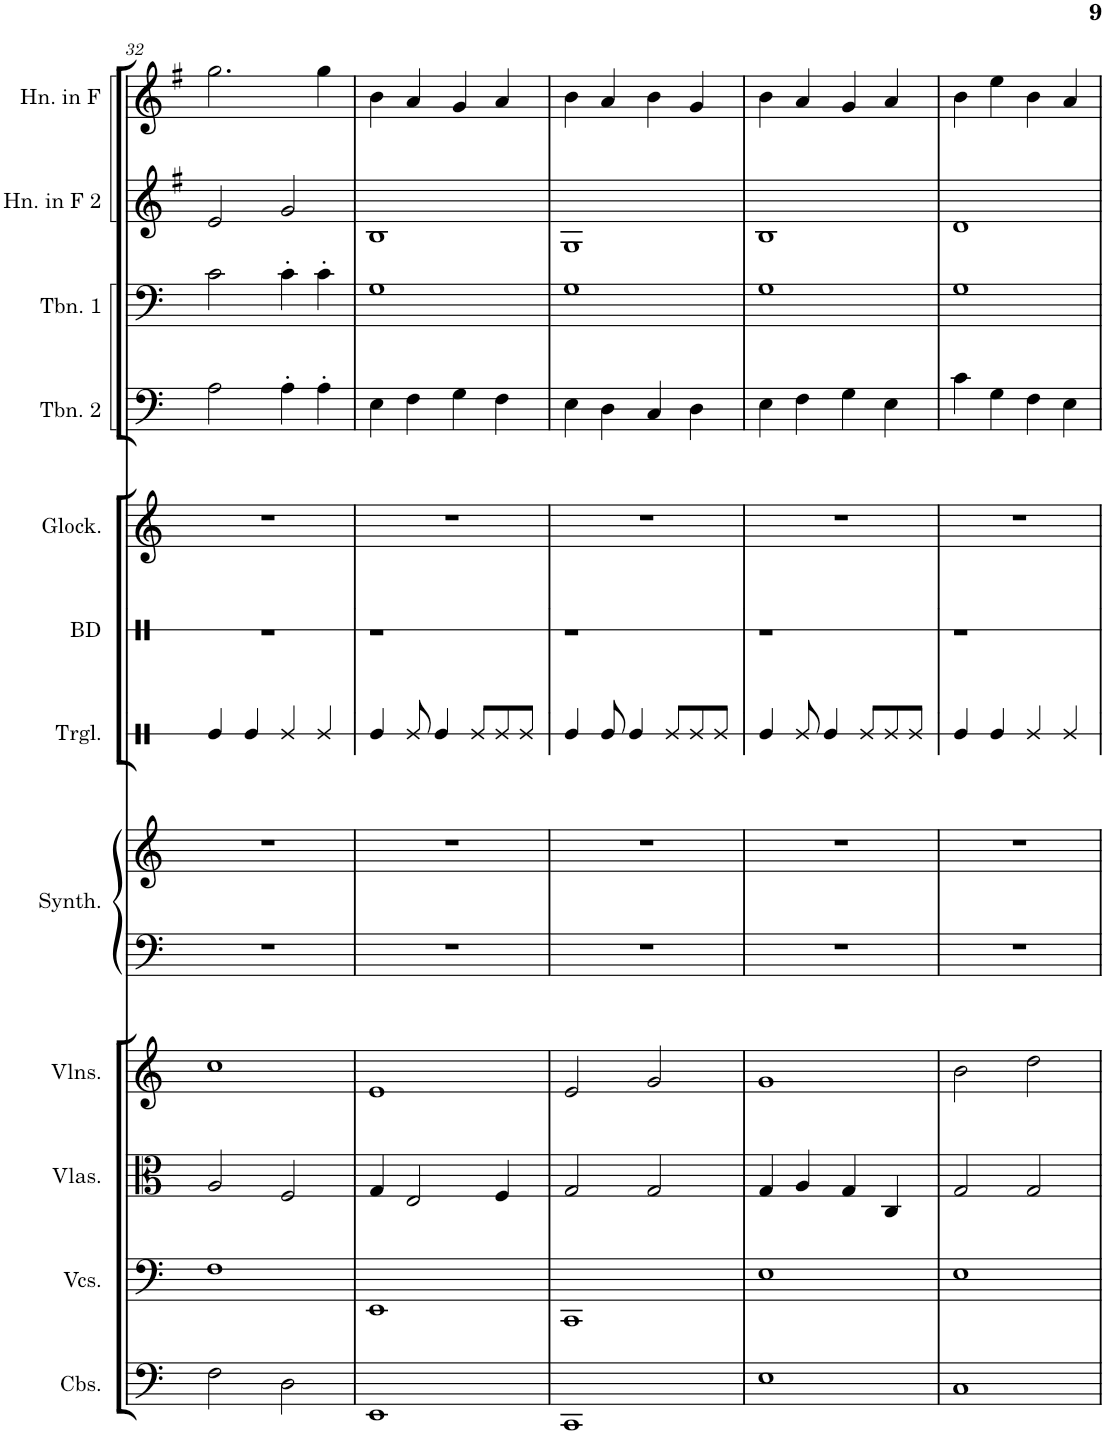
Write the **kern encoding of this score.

**kern	**kern	**kern	**kern	**kern	**kern	**kern	**kern	**kern	**kern	**kern	**kern	**kern
*part12	*part11	*part10	*part9	*part8	*part8	*part7	*part6	*part5	*part4	*part3	*part2	*part1
*staff13	*staff12	*staff11	*staff10	*staff9	*staff8	*staff7	*staff6	*staff5	*staff4	*staff3	*staff2	*staff1
*I"Contrabasses	*I"Violoncellos	*I"Violas	*I"Violins	*I"Warm Synthesizer	*	*I"Triangle	*I"Bass Drum	*I"Glockenspiel	*I"Trombone 2	*I"Trombone 1	*I"Horn in F 2	*I"Horn in F
*I'Cbs.	*I'Vcs.	*I'Vlas.	*I'Vlns.	*I'Synth.	*	*I'Trgl.	*I'BD	*I'Glock.	*I'Tbn. 2	*I'Tbn. 1	*I'Hn. in F 2	*I'Hn. in F
!!LO:PB:g=z
*clefF4	*clefF4	*clefC3	*clefG2	*clefF4	*clefG2	*clefX	*clefX	*clefG2	*clefF4	*clefF4	*clefG2	*clefG2
*Trd7c12	*	*	*	*	*	*	*	*Trd-14c-24	*	*	*Trd4c7	*Trd4c7
*k[]	*k[]	*k[]	*k[]	*k[]	*k[]	*k[]	*k[]	*k[]	*k[]	*k[]	*k[f#]	*k[f#]
*M4/4	*M4/4	*M4/4	*M4/4	*M4/4	*M4/4	*M4/4	*M4/4	*M4/4	*M4/4	*M4/4	*M4/4	*M4/4
=32	=32	=32	=32	=32	=32	=32	=32	=32	=32	=32	=32	=32
2F\	1F	2A/	1cc	1r	1r	4Re/	1r	1r	2A\	2c\	2e/	2.gg\
.	.	.	.	.	.	4Re/	.	.	.	.	.	.
2D\	.	2F/	.	.	.	4Re/	.	.	4A'\	4c'\	2g/	.
.	.	.	.	.	.	4Re/	.	.	4A'\	4c'\	.	4gg\
=33	=33	=33	=33	=33	=33	=33	=33	=33	=33	=33	=33	=33
1EE	1EE	4G/	1e	1r	1r	4Re/	1r	1r	4E\	1G	1B	4b\
.	.	2E/	.	.	.	8Re/	.	.	4F\	.	.	4a/
.	.	.	.	.	.	4Re/	.	.	.	.	.	.
.	.	.	.	.	.	.	.	.	4G\	.	.	4g/
.	.	.	.	.	.	8Re/L	.	.	.	.	.	.
.	.	4F/	.	.	.	8Re/	.	.	4F\	.	.	4a/
.	.	.	.	.	.	8Re/J	.	.	.	.	.	.
=34	=34	=34	=34	=34	=34	=34	=34	=34	=34	=34	=34	=34
1CC	1CC	2G/	2e/	1r	1r	4Re/	1r	1r	4E\	1G	1G	4b\
.	.	.	.	.	.	8Re/	.	.	4D\	.	.	4a/
.	.	.	.	.	.	4Re/	.	.	.	.	.	.
.	.	2G/	2g/	.	.	.	.	.	4C/	.	.	4b\
.	.	.	.	.	.	8Re/L	.	.	.	.	.	.
.	.	.	.	.	.	8Re/	.	.	4D\	.	.	4g/
.	.	.	.	.	.	8Re/J	.	.	.	.	.	.
=35	=35	=35	=35	=35	=35	=35	=35	=35	=35	=35	=35	=35
1E	1E	4G/	1g	1r	1r	4Re/	1r	1r	4E\	1G	1B	4b\
.	.	4A/	.	.	.	8Re/	.	.	4F\	.	.	4a/
.	.	.	.	.	.	4Re/	.	.	.	.	.	.
.	.	4G/	.	.	.	.	.	.	4G\	.	.	4g/
.	.	.	.	.	.	8Re/L	.	.	.	.	.	.
.	.	4C/	.	.	.	8Re/	.	.	4E\	.	.	4a/
.	.	.	.	.	.	8Re/J	.	.	.	.	.	.
=36	=36	=36	=36	=36	=36	=36	=36	=36	=36	=36	=36	=36
1C	1E	2G/	2b\	1r	1r	4Re/	1r	1r	4c\	1G	1d	4b\
.	.	.	.	.	.	4Re/	.	.	4G\	.	.	4ee\
.	.	2G/	2dd\	.	.	4Re/	.	.	4F\	.	.	4b\
.	.	.	.	.	.	4Re/	.	.	4E\	.	.	4a/
=	=	=	=	=	=	=	=	=	=	=	=	=
*-	*-	*-	*-	*-	*-	*-	*-	*-	*-	*-	*-	*-
